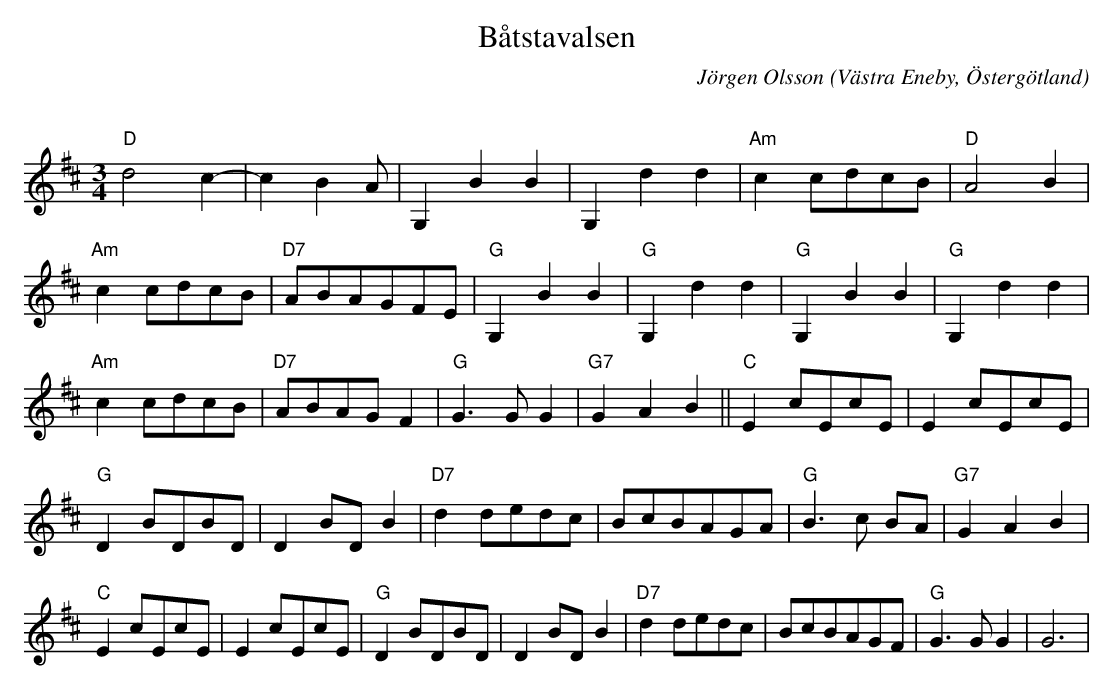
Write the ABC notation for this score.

X:1
T:Båtstavalsen
C:Jörgen Olsson
O:Västra Eneby, Östergötland
Q:140
M:3/4
L:1/8
K:D
"D"d4 c2-|c2B2As |G,2B2B2|G,2d2d2 |"Am" c2 cdcB| "D" A4 B2 |
 "Am" c2 cdcB |"D7" ABAGFE |"G"G,2B2B2|"G"G,2d2d2 |"G"G,2B2B2|"G"G,2d2d2 |
"Am" c2 cdcB| "D7" ABAGF2 | "G" G3 G G2 |"G7" G2A2B2||"C"E2 cEcE |E2 cEcE|
"G" D2 BDBD |D2 BD B2 |"D7"d2 dedc| BcBAGA|"G"B3 c BA|"G7" G2A2B2|
"C"E2 cEcE |E2 cEcE|"G" D2 BDBD |D2 BD B2 |"D7"d2 dedc| BcBAGF|"G" G3 G G2| G6 |
